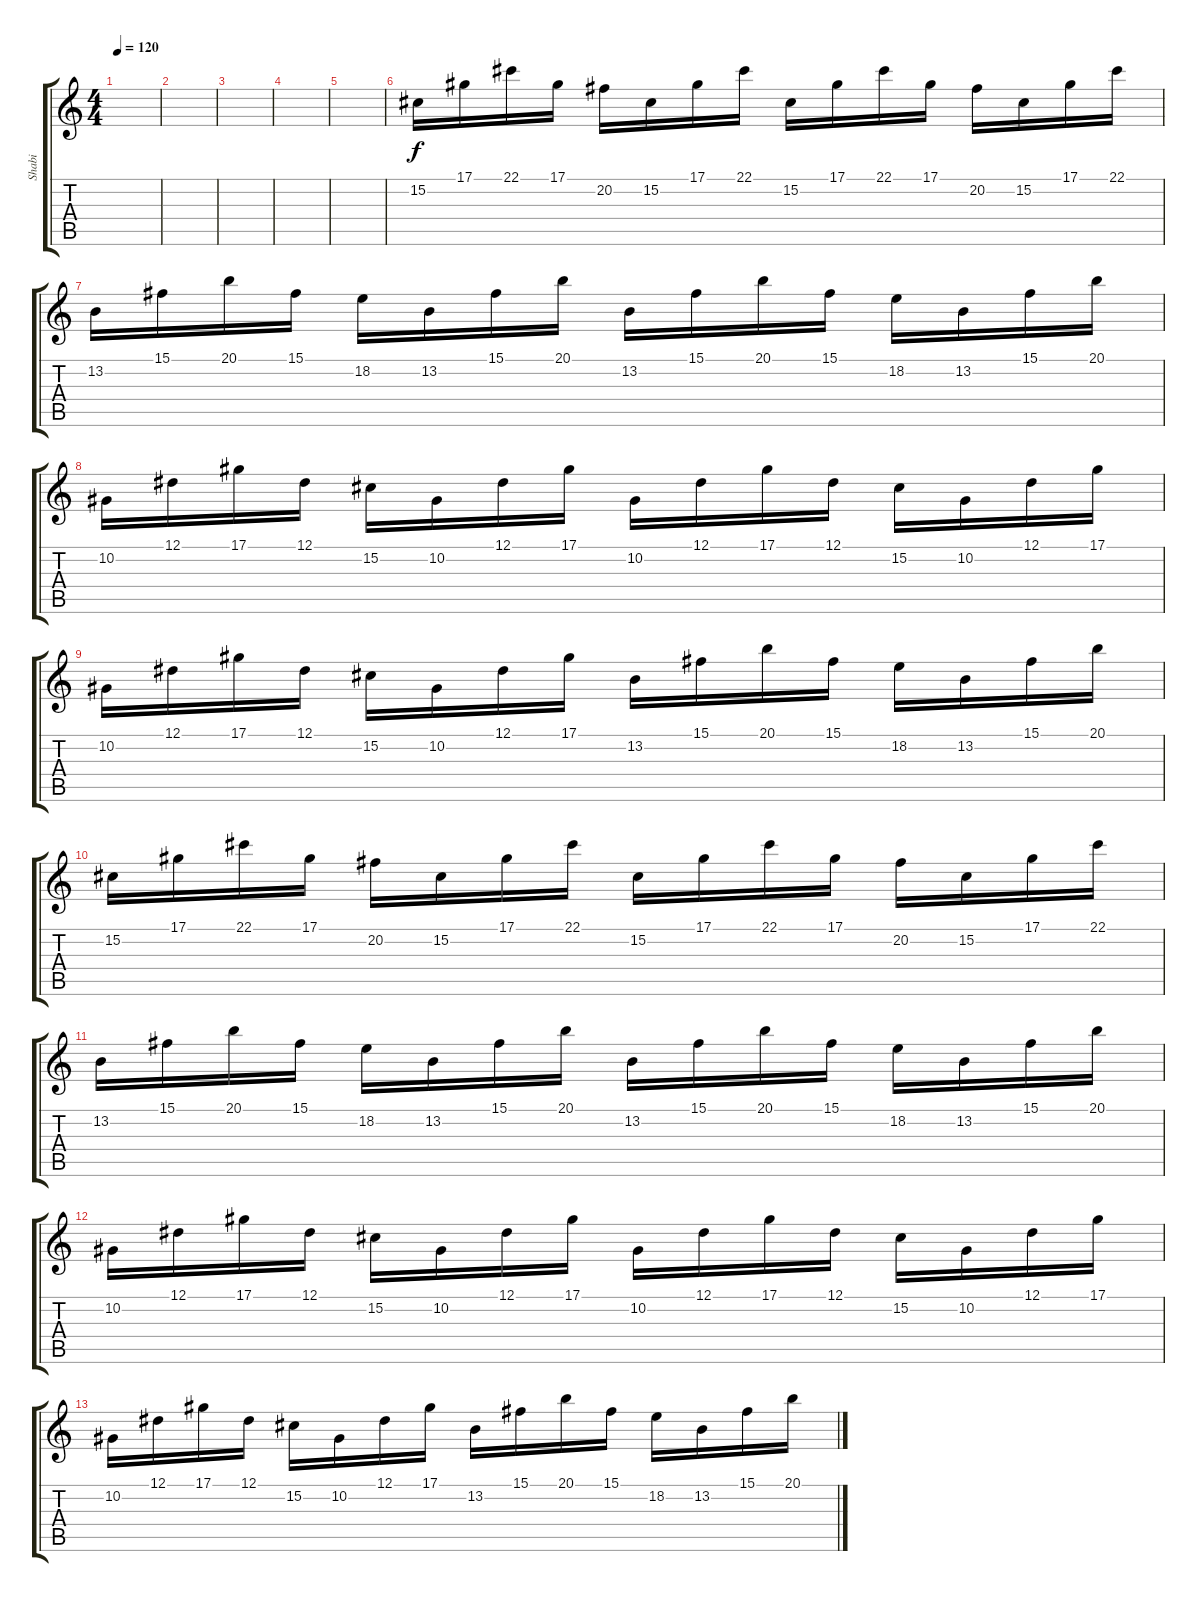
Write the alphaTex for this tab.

\track ("Shabi" "Shabi") {instrument lead1square}
\staff {score tabs}
\tuning (Eb4 Bb3 Gb3 Db3 Ab2 Eb2) {hide}
\ts (4 4)
\tempo 120
\clef g2
\ks c
|
|
|
|
|
15.2.16{instrument lead1square} 17.1.16 22.1.16 17.1.16 20.2.16 15.2.16 17.1.16 22.1.16 15.2.16 17.1.16 22.1.16 17.1.16 20.2.16 15.2.16 17.1.16 22.1.16 |
13.2.16 15.1.16 20.1.16 15.1.16 18.2.16 13.2.16 15.1.16 20.1.16 13.2.16 15.1.16 20.1.16 15.1.16 18.2.16 13.2.16 15.1.16 20.1.16 |
10.2.16 12.1.16 17.1.16 12.1.16 15.2.16 10.2.16 12.1.16 17.1.16 10.2.16 12.1.16 17.1.16 12.1.16 15.2.16 10.2.16 12.1.16 17.1.16 |
10.2.16 12.1.16 17.1.16 12.1.16 15.2.16 10.2.16 12.1.16 17.1.16 13.2.16 15.1.16 20.1.16 15.1.16 18.2.16 13.2.16 15.1.16 20.1.16 |
15.2.16 17.1.16 22.1.16 17.1.16 20.2.16 15.2.16 17.1.16 22.1.16 15.2.16 17.1.16 22.1.16 17.1.16 20.2.16 15.2.16 17.1.16 22.1.16 |
13.2.16 15.1.16 20.1.16 15.1.16 18.2.16 13.2.16 15.1.16 20.1.16 13.2.16 15.1.16 20.1.16 15.1.16 18.2.16 13.2.16 15.1.16 20.1.16 |
10.2.16 12.1.16 17.1.16 12.1.16 15.2.16 10.2.16 12.1.16 17.1.16 10.2.16 12.1.16 17.1.16 12.1.16 15.2.16 10.2.16 12.1.16 17.1.16 |
10.2.16 12.1.16 17.1.16 12.1.16 15.2.16 10.2.16 12.1.16 17.1.16 13.2.16 15.1.16 20.1.16 15.1.16 18.2.16 13.2.16 15.1.16 20.1.16
